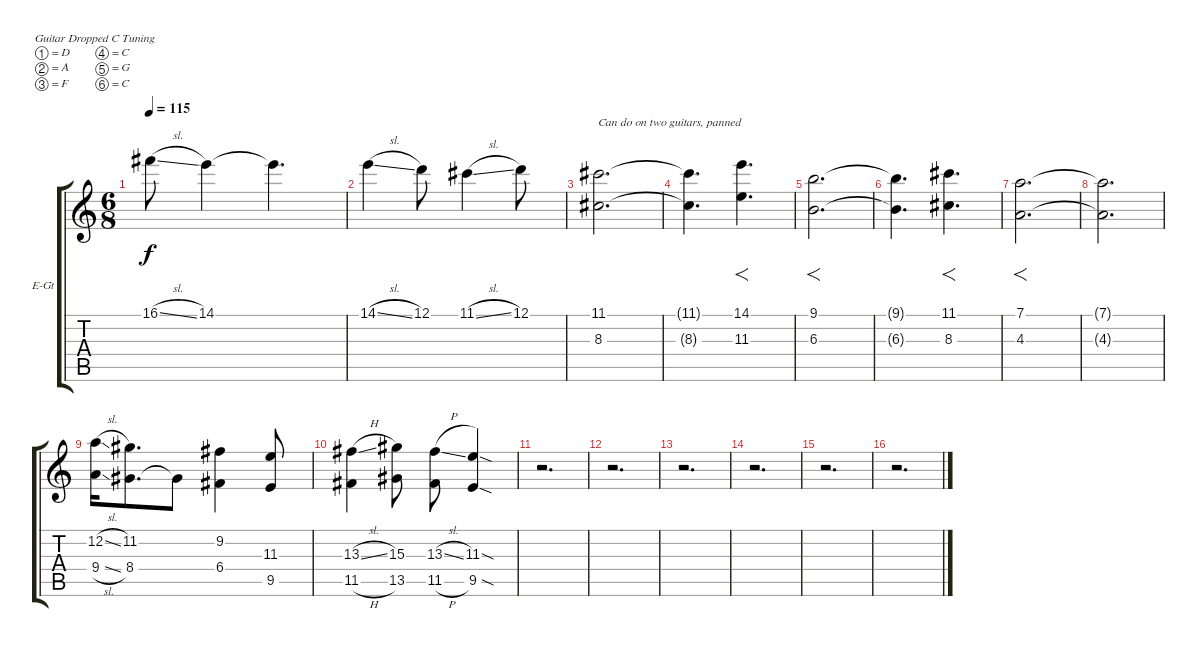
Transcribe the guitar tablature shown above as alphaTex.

\bracketExtendMode groupsimilarinstruments
\firstSystemTrackNameOrientation horizontal
\otherSystemsTrackNameOrientation horizontal
\track ("Electric Guitar" "E-Gt") {instrument overdrivenguitar}
\staff {score tabs}
\tuning (D4 A3 F3 C3 G2 C2)
\ts (6 8)
\tempo 115
\clef g2
\ks c
16.1{sl}.8{dy f} 14.1.4 14.1{t}.4{d} |
14.1{sl}.4 12.1.8 11.1{sl}.4 12.1.8 |
(8.3 11.1).2{d txt "Can do on two guitars, panned"} |
(8.3{t} 11.1{t}).4{d} (14.1 11.3).4{f d} |
(6.3 9.1).2{f d} |
(9.1{t} 6.3{t}).4{d} (8.3 11.1).4{f d} |
(4.3 7.1).2{f d} |
(7.1{t} 4.3{t}).2{d} |
(9.4{sl} 12.2{sl}).16 (8.4 11.2).8{d} 8.4{t}.8 (6.4 9.2).4 (9.5 11.3).8 |
(11.5{h} 13.3{sl}).4 (13.5 15.3).8 (11.5{h} 13.3{sl}).8 (9.5{sod} 11.3{sod}).4 |
r.2{d} |
r.2{d} |
r.2{d} |
r.2{d} |
r.2{d} |
r.2{d}
